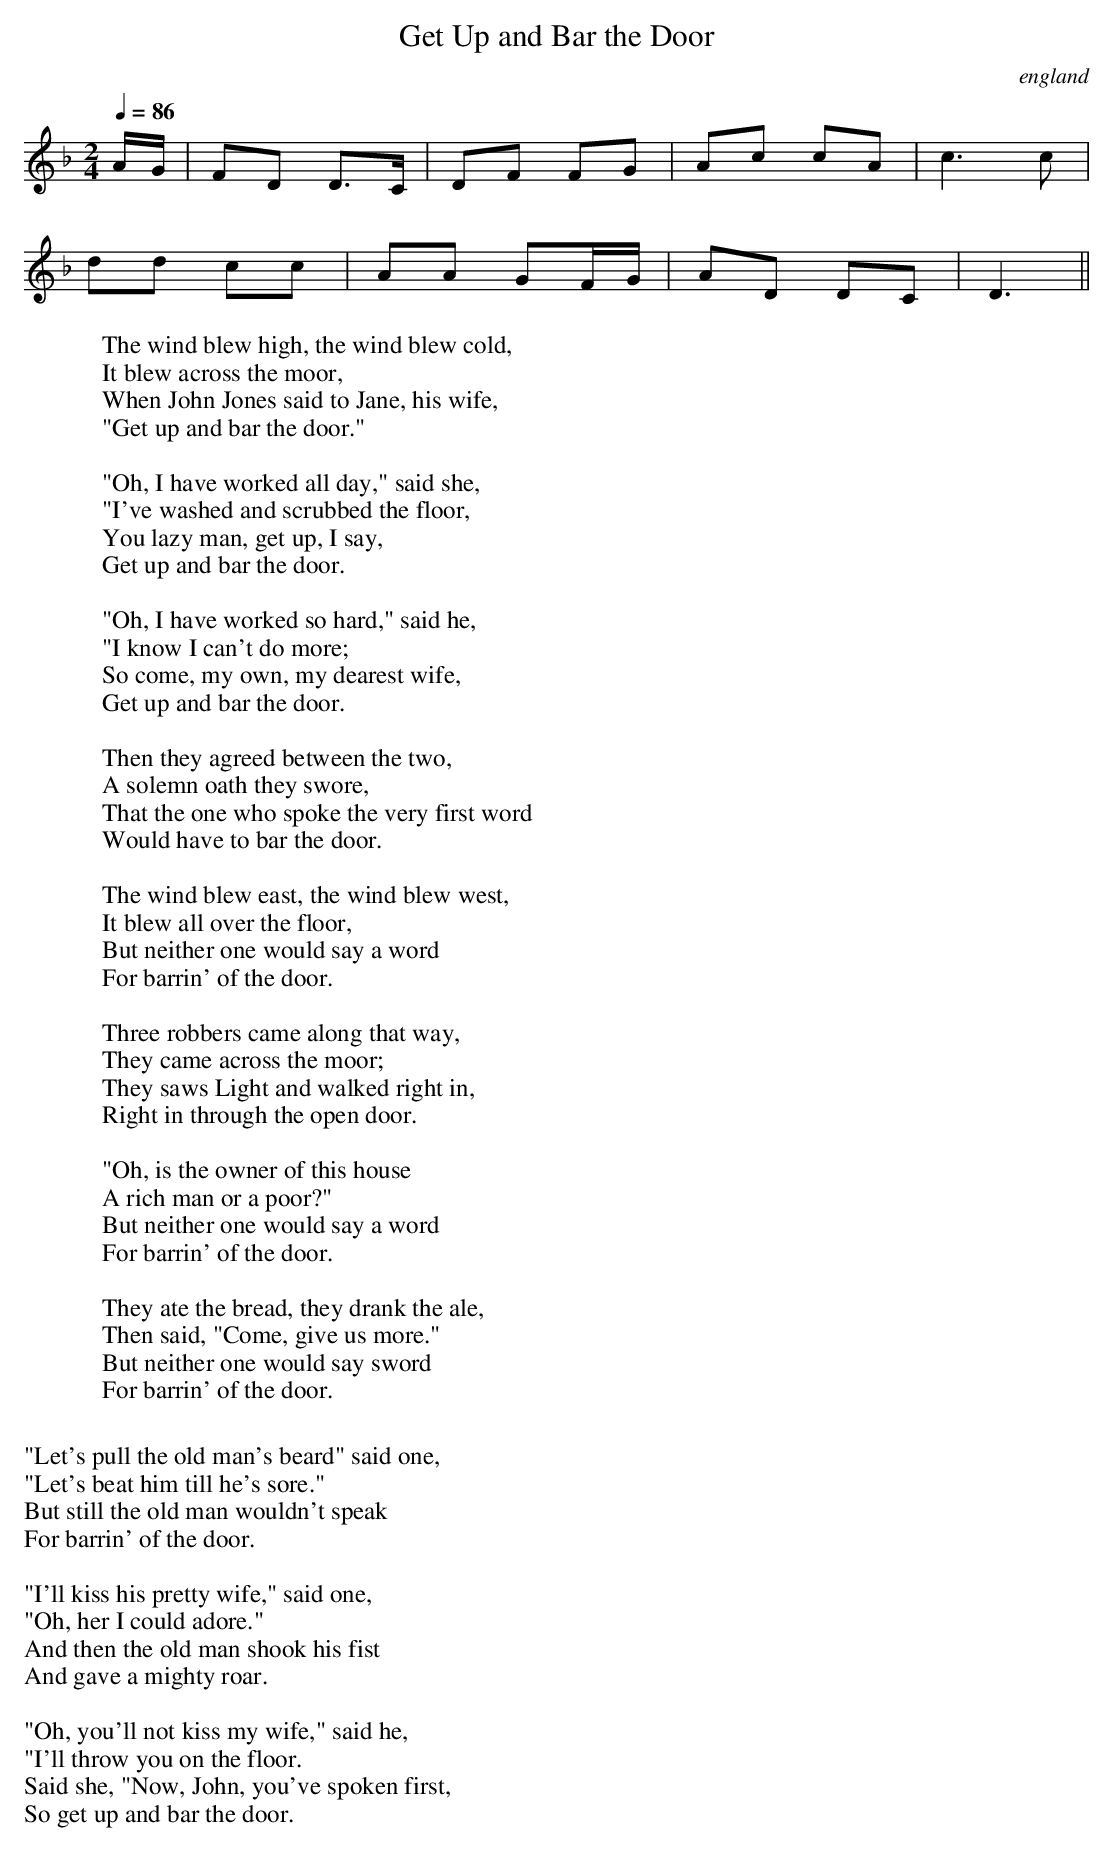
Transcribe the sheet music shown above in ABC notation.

X:1
T:Get Up and Bar the Door
O:england
M:2/4
L:1/8
Q:1/4=86
W:The wind blew high, the wind blew cold,
W:It blew across the moor,
W:When John Jones said to Jane, his wife,
W:"Get up and bar the door."
W:
W:"Oh, I have worked all day," said she,
W:"I've washed and scrubbed the floor,
W:You lazy man, get up, I say,
W:Get up and bar the door.
W:
W:"Oh, I have worked so hard," said he,
W:"I know I can't do more;
W:So come, my own, my dearest wife,
W:Get up and bar the door.
W:
W:Then they agreed between the two,
W:A solemn oath they swore,
W:That the one who spoke the very first word
W:Would have to bar the door.
W:
W:The wind blew east, the wind blew west,
W:It blew all over the floor,
W:But neither one would say a word
W:For barrin' of the door.
W:
W:Three robbers came along that way,
W:They came across the moor;
W:They saws Light and walked right in,
W:Right in through the open door.
W:
W:"Oh, is the owner of this house
W:A rich man or a poor?"
W:But neither one would say a word
W:For barrin' of the door.
W:
W:They ate the bread, they drank the ale,
W:Then said, "Come, give us more."
W:But neither one would say sword
W:For barrin' of the door.
W:
W:"Let's pull the old man's beard" said one,
W:"Let's beat him till he's sore."
W:But still the old man wouldn't speak
W:For barrin' of the door.
W:
W:"I'll kiss his pretty wife," said one,
W:"Oh, her I could adore."
W:And then the old man shook his fist
W:And gave a mighty roar.
W:
W:"Oh, you'll not kiss my wife," said he,
W:"I'll throw you on the floor.
W:Said she, "Now, John, you've spoken first,
W:So get up and bar the door.
K:F
A/-G/|FD D3/2C/|DF FG|Ac cA|c3 c|
dd cc|AA GF/-G/|AD DC|D3||
